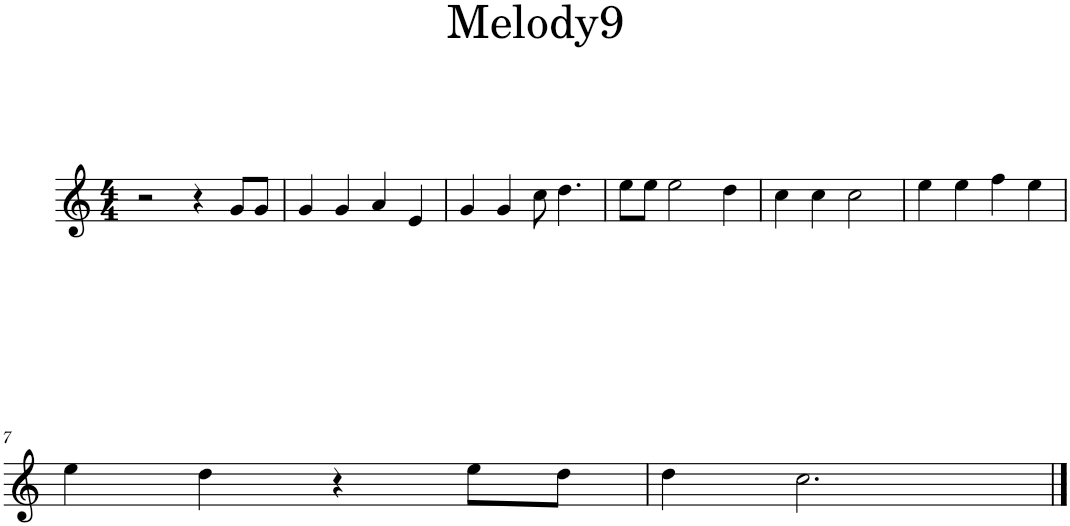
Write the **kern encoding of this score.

**kern
*part1
*staff1
*I"Piano
*I'Pno.
*clefG2
*k[]
*M4/4
=1
2r
4r
8g/L
8g/J
=2
4g/
4g/
4a/
4e/
=3
4g/
4g/
8cc\
4.dd\
=4
8ee\L
8ee\J
2ee\
4dd\
=5
4cc\
4cc\
2cc\
=6
4ee\
4ee\
4ff\
4ee\
!!LO:LB:g=z
=7
4ee\
4dd\
4r
8ee\L
8dd\J
=8
4dd\
2.cc\
==
*-
